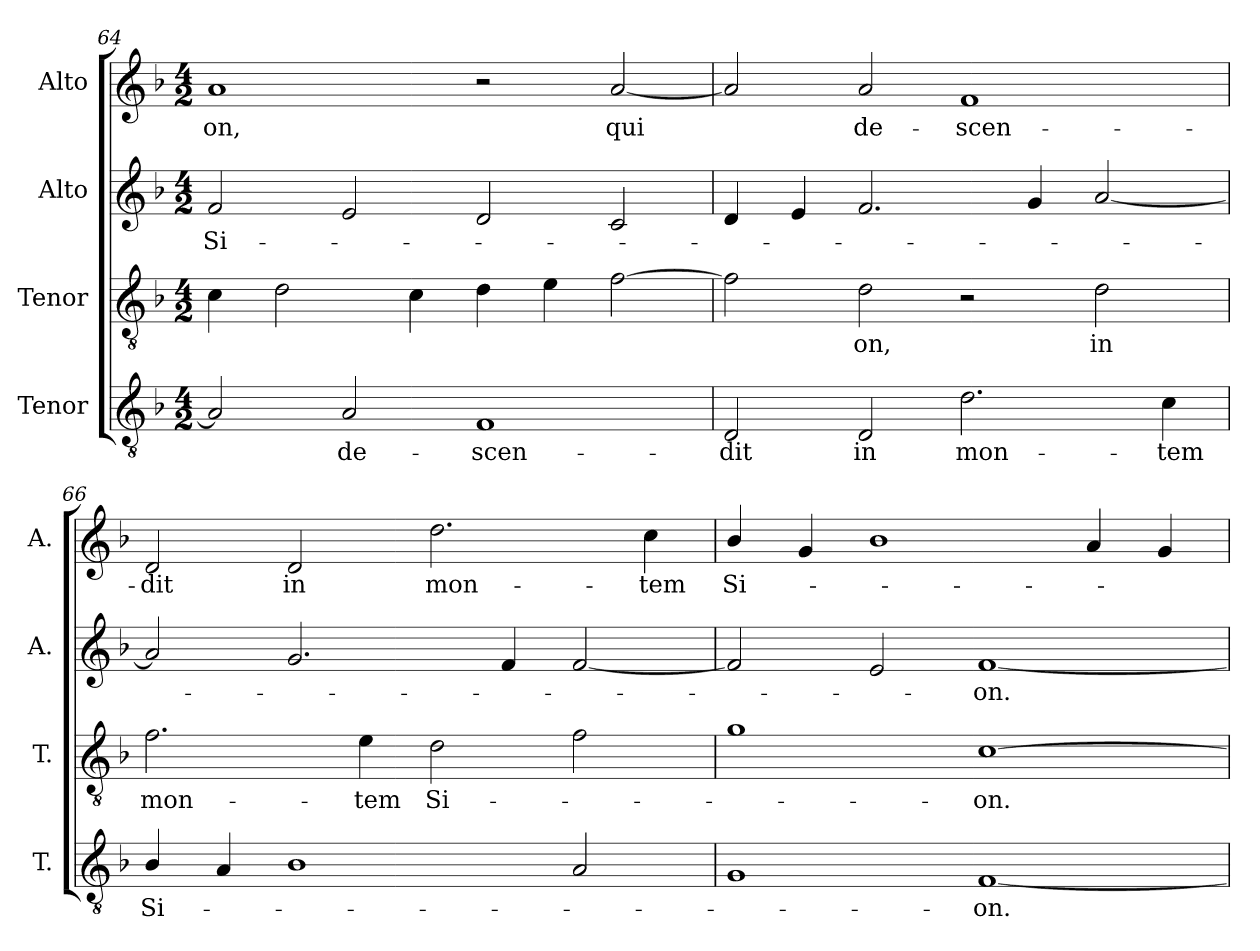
**kern	**text	**kern	**text	**kern	**text	**kern	**text
*part4	*part4	*part3	*part3	*part2	*part2	*part1	*part1
*staff4	*staff4	*staff3	*staff3	*staff2	*staff2	*staff1	*staff1
*I"Tenor	*	*I"Tenor	*	*I"Alto	*	*I"Alto	*
*I'T.	*	*I'T.	*	*I'A.	*	*I'A.	*
*clefGv2	*	*clefGv2	*	*clefG2	*	*clefG2	*
*ITrd7c12	*	*ITrd7c12	*	*	*	*	*
*k[b-]	*	*k[b-]	*	*k[b-]	*	*k[b-]	*
*F:	*	*F:	*	*F:	*	*F:	*
*M4/2	*	*M4/2	*	*M4/2	*	*M4/2	*
=64	=64	=64	=64	=64	=64	=64	=64
!	!	!	!	!	!LO:LY:b:color=#000000	!	!
!	!	!	!	!	!	!	!LO:LY:b:color=#000000
2AAi/]	.	4Ci\	.	2fi/	Si-	1ai	-on,
.	.	2Di\	.	.	.	.	.
!	!LO:LY:b:color=#000000	!	!	!	!	!	!
2AAi/	de-	.	.	2ei/	.	.	.
.	.	4Ci\	.	.	.	.	.
!	!LO:LY:b:color=#000000	!	!	!	!	!	!
1FFi	-scen-	4Di\	.	2di/	.	2r	.
.	.	4Ei\	.	.	.	.	.
!	!	!	!	!	!	!	!LO:LY:b:color=#000000
.	.	[2Fi\	.	2ci/	.	[2ai/	qui
=65	=65	=65	=65	=65	=65	=65	=65
!	!LO:LY:b:color=#000000	!	!	!	!	!	!
2DDi/	-dit	2Fi\]	.	4di/	.	2ai/]	.
.	.	.	.	4ei/	.	.	.
!	!LO:LY:b:color=#000000	!	!	!	!	!	!
!	!	!	!LO:LY:b:color=#000000	!	!	!	!
!	!	!	!	!	!	!	!LO:LY:b:color=#000000
2DDi/	in	2Di\	-on,	2.fi/	.	2ai/	de-
!	!LO:LY:b:color=#000000	!	!	!	!	!	!
!	!	!	!	!	!	!	!LO:LY:b:color=#000000
2.Di\	mon-	2r	.	.	.	1fi	-scen-
.	.	.	.	4gi/	.	.	.
!	!	!	!LO:LY:b:color=#000000	!	!	!	!
.	.	2Di\	in	[2ai/	.	.	.
!	!LO:LY:b:color=#000000	!	!	!	!	!	!
4Ci\	-tem	.	.	.	.	.	.
!!LO:LB:g=z
=66	=66	=66	=66	=66	=66	=66	=66
!	!LO:LY:b:color=#000000	!	!	!	!	!	!
!	!	!	!LO:LY:b:color=#000000	!	!	!	!
!	!	!	!	!	!	!	!LO:LY:b:color=#000000
4BB-i/	Si-	2.Fi\	mon-	2ai/]	.	2di/	-dit
4AAi/	.	.	.	.	.	.	.
!	!	!	!	!	!	!	!LO:LY:b:color=#000000
1BB-i	.	.	.	2.gi/	.	2di/	in
!	!	!	!LO:LY:b:color=#000000	!	!	!	!
.	.	4Ei\	-tem	.	.	.	.
!	!	!	!LO:LY:b:color=#000000	!	!	!	!
!	!	!	!	!	!	!	!LO:LY:b:color=#000000
.	.	2Di\	Si-	.	.	2.ddi\	mon-
.	.	.	.	4fi/	.	.	.
2AAi/	.	2Fi\	.	[2fi/	.	.	.
!	!	!	!	!	!	!	!LO:LY:b:color=#000000
.	.	.	.	.	.	4cci\	-tem
=67	=67	=67	=67	=67	=67	=67	=67
!	!	!	!	!	!	!	!LO:LY:b:color=#000000
1GGi	.	1Gi	.	2fi/]	.	4b-i/	Si-
.	.	.	.	.	.	4gi/	.
.	.	.	.	2ei/	.	1b-i	.
!	!LO:LY:b:color=#000000	!	!	!	!	!	!
!	!	!	!LO:LY:b:color=#000000	!	!	!	!
!	!	!	!	!	!LO:LY:b:color=#000000	!	!
[1FFi	-on.	[1Ci	-on.	[1fi	-on.	.	.
.	.	.	.	.	.	4ai/	.
.	.	.	.	.	.	4gi/	.
=	=	=	=	=	=	=	=
*-	*-	*-	*-	*-	*-	*-	*-
